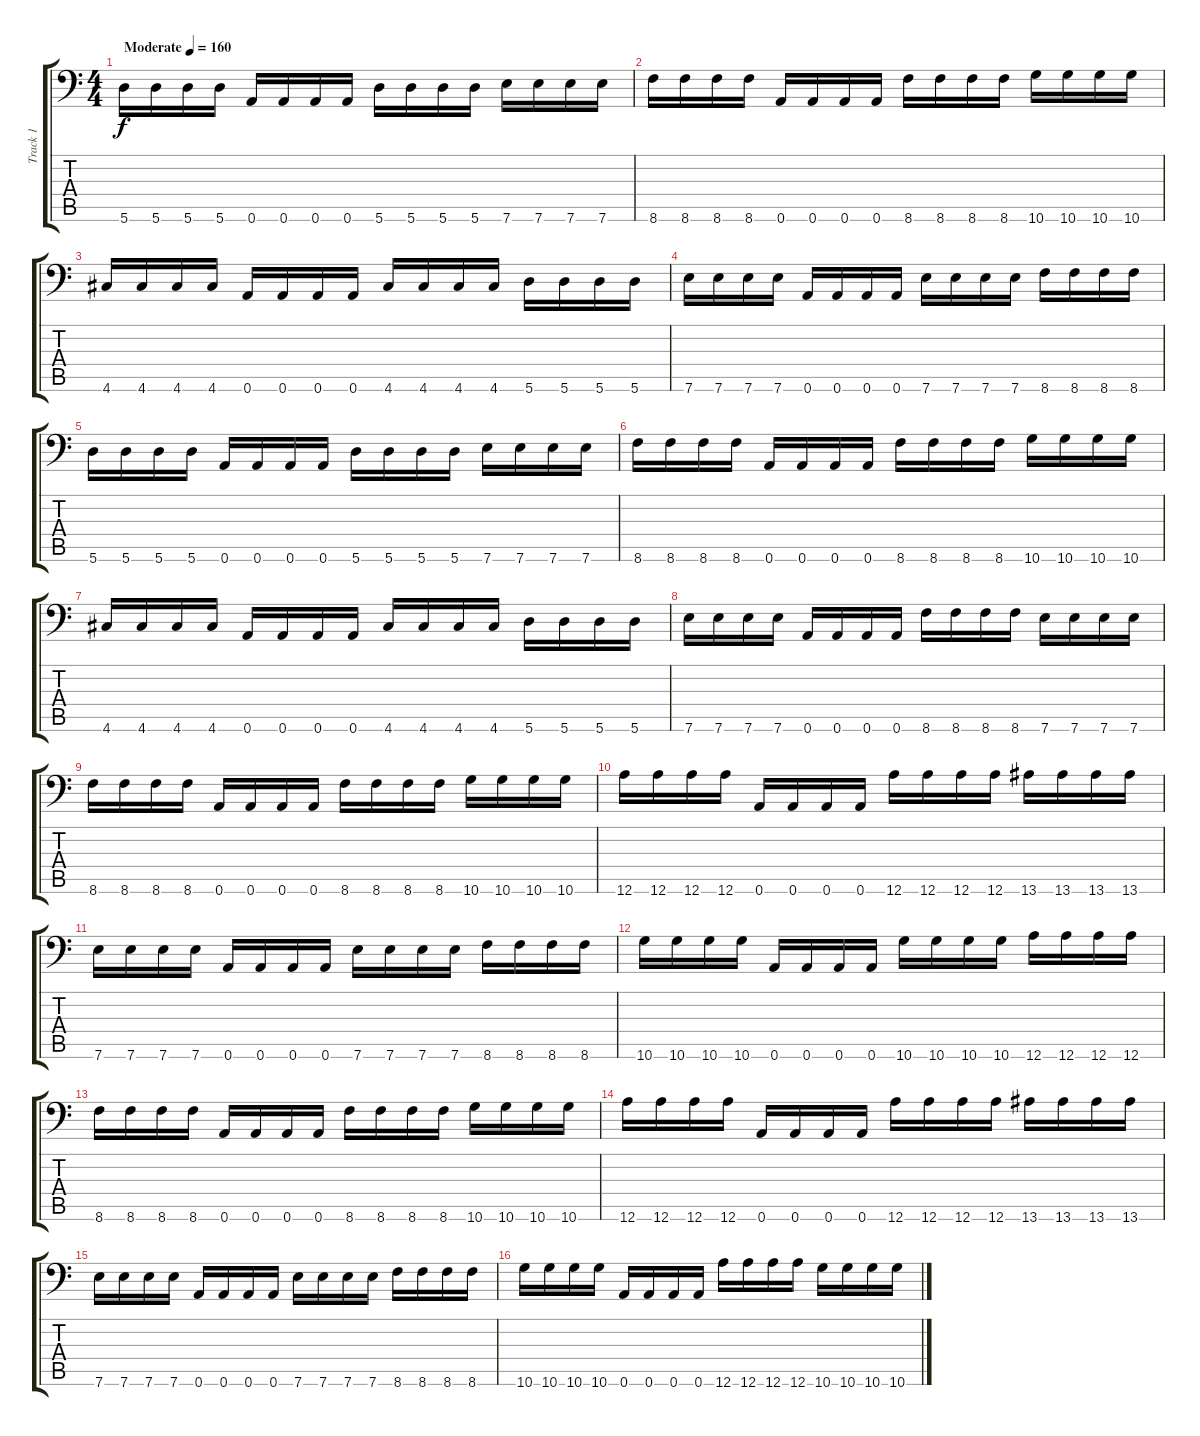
\track ("Track 1" "Track 1") {instrument distortionguitar}
\staff {score tabs}
\tuning (B3 Gb3 D3 A2 E2 A1) {hide}
\ts (4 4)
\tempo (160 "Moderate")
\clef f4
\ks c
5.6.16{dy f instrument distortionguitar} 5.6.16 5.6.16 5.6.16 0.6.16 0.6.16 0.6.16 0.6.16 5.6.16 5.6.16 5.6.16 5.6.16 7.6.16 7.6.16 7.6.16 7.6.16 |
8.6.16 8.6.16 8.6.16 8.6.16 0.6.16 0.6.16 0.6.16 0.6.16 8.6.16 8.6.16 8.6.16 8.6.16 10.6.16 10.6.16 10.6.16 10.6.16 |
4.6.16 4.6.16 4.6.16 4.6.16 0.6.16 0.6.16 0.6.16 0.6.16 4.6.16 4.6.16 4.6.16 4.6.16 5.6.16 5.6.16 5.6.16 5.6.16 |
7.6.16 7.6.16 7.6.16 7.6.16 0.6.16 0.6.16 0.6.16 0.6.16 7.6.16 7.6.16 7.6.16 7.6.16 8.6.16 8.6.16 8.6.16 8.6.16 |
5.6.16 5.6.16 5.6.16 5.6.16 0.6.16 0.6.16 0.6.16 0.6.16 5.6.16 5.6.16 5.6.16 5.6.16 7.6.16 7.6.16 7.6.16 7.6.16 |
8.6.16 8.6.16 8.6.16 8.6.16 0.6.16 0.6.16 0.6.16 0.6.16 8.6.16 8.6.16 8.6.16 8.6.16 10.6.16 10.6.16 10.6.16 10.6.16 |
4.6.16 4.6.16 4.6.16 4.6.16 0.6.16 0.6.16 0.6.16 0.6.16 4.6.16 4.6.16 4.6.16 4.6.16 5.6.16 5.6.16 5.6.16 5.6.16 |
7.6.16 7.6.16 7.6.16 7.6.16 0.6.16 0.6.16 0.6.16 0.6.16 8.6.16 8.6.16 8.6.16 8.6.16 7.6.16 7.6.16 7.6.16 7.6.16 |
8.6.16 8.6.16 8.6.16 8.6.16 0.6.16 0.6.16 0.6.16 0.6.16 8.6.16 8.6.16 8.6.16 8.6.16 10.6.16 10.6.16 10.6.16 10.6.16 |
12.6.16 12.6.16 12.6.16 12.6.16 0.6.16 0.6.16 0.6.16 0.6.16 12.6.16 12.6.16 12.6.16 12.6.16 13.6.16 13.6.16 13.6.16 13.6.16 |
7.6.16 7.6.16 7.6.16 7.6.16 0.6.16 0.6.16 0.6.16 0.6.16 7.6.16 7.6.16 7.6.16 7.6.16 8.6.16 8.6.16 8.6.16 8.6.16 |
10.6.16 10.6.16 10.6.16 10.6.16 0.6.16 0.6.16 0.6.16 0.6.16 10.6.16 10.6.16 10.6.16 10.6.16 12.6.16 12.6.16 12.6.16 12.6.16 |
8.6.16 8.6.16 8.6.16 8.6.16 0.6.16 0.6.16 0.6.16 0.6.16 8.6.16 8.6.16 8.6.16 8.6.16 10.6.16 10.6.16 10.6.16 10.6.16 |
12.6.16 12.6.16 12.6.16 12.6.16 0.6.16 0.6.16 0.6.16 0.6.16 12.6.16 12.6.16 12.6.16 12.6.16 13.6.16 13.6.16 13.6.16 13.6.16 |
7.6.16 7.6.16 7.6.16 7.6.16 0.6.16 0.6.16 0.6.16 0.6.16 7.6.16 7.6.16 7.6.16 7.6.16 8.6.16 8.6.16 8.6.16 8.6.16 |
10.6.16 10.6.16 10.6.16 10.6.16 0.6.16 0.6.16 0.6.16 0.6.16 12.6.16 12.6.16 12.6.16 12.6.16 10.6.16 10.6.16 10.6.16 10.6.16
